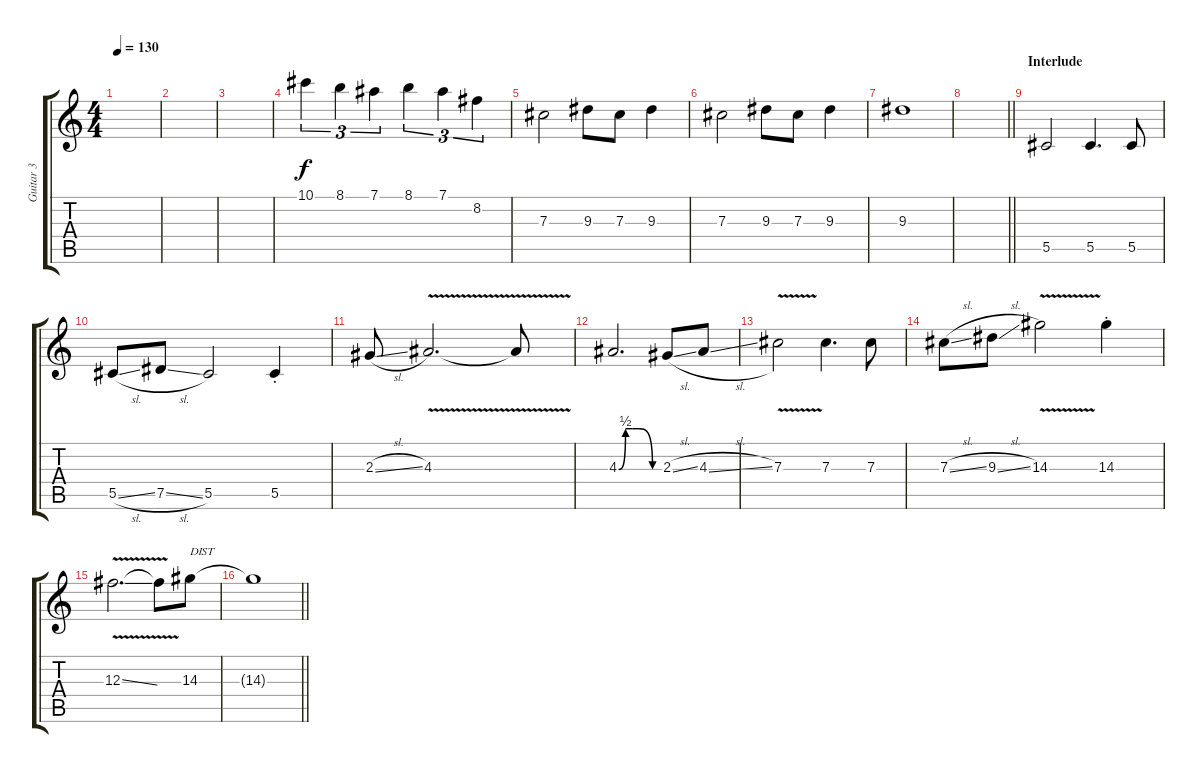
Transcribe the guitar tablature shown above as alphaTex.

\track ("Guitar 3" "Guitar 3") {instrument electricguitarjazz}
\staff {score tabs}
\tuning (Eb4 Bb3 Gb3 Db3 Ab2 Eb2) {hide}
\ts (4 4)
\tempo 130
\clef g2
\ks c
|
|
|
10.1.4{tu (3 2)} 8.1.4{tu (3 2)} 7.1.4{tu (3 2)} 8.1.4{tu (3 2)} 7.1.4{tu (3 2)} 8.2.4{tu (3 2)} |
7.3.2 9.3.8 7.3.8 9.3.4 |
7.3.2 9.3.8 7.3.8 9.3.4 |
9.3.1 |
\barLineRight lightlight
|
\section ("" "Interlude")
5.5.2 5.5.4{d} 5.5.8 |
5.5{sl}.8 7.5{sl}.8 5.5.2 5.5{st}.4 |
2.3{sl}.8 4.3{v}.2{d} 4.3{t}.8 |
4.3{be (custom 0 0 10 2 20 2 30 2 50 0 60 0)}.2{d} 2.3{sl}.8 4.3{sl}.8 |
7.3{v}.2 7.3.4{d} 7.3.8 |
7.3{sl}.8 9.3{sl}.8 14.3{v}.2 14.3{st}.4 |
12.3{v ss}.2{d volume 16} 12.3{t}.8 14.3.8{txt "DIST" instrument distortionguitar} |
\barLineRight lightlight
14.3{t}.1{volume 16}
